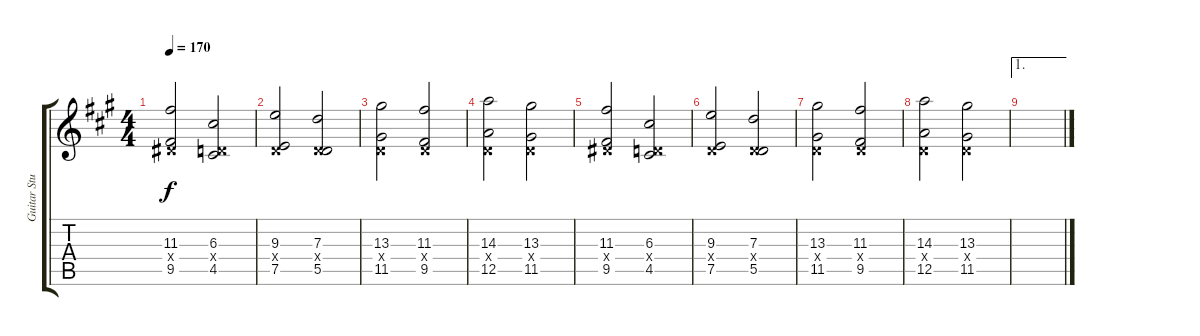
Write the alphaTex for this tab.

\track ("Guitar Studio 1" "Guitar Stu") {instrument distortionguitar}
\staff {score tabs}
\tuning (E4 B3 G3 D3 A2 D2) {hide}
\ts (4 4)
\tempo 170
\clef g2
\ks a
(11.3 1.4{x} 9.5).2{dy f} (6.3 0.4{x} 4.5).2 |
(9.3 0.4{x} 7.5).2 (7.3 0.4{x} 5.5).2 |
(13.3 0.4{x} 11.5).2 (11.3 0.4{x} 9.5).2 |
(14.3 0.4{x} 12.5).2 (13.3 0.4{x} 11.5).2 |
(11.3 1.4{x} 9.5).2 (6.3 0.4{x} 4.5).2 |
(9.3 0.4{x} 7.5).2 (7.3 0.4{x} 5.5).2 |
(13.3 0.4{x} 11.5).2 (11.3 0.4{x} 9.5).2 |
(14.3 0.4{x} 12.5).2 (13.3 0.4{x} 11.5).2 |
\ae 1
